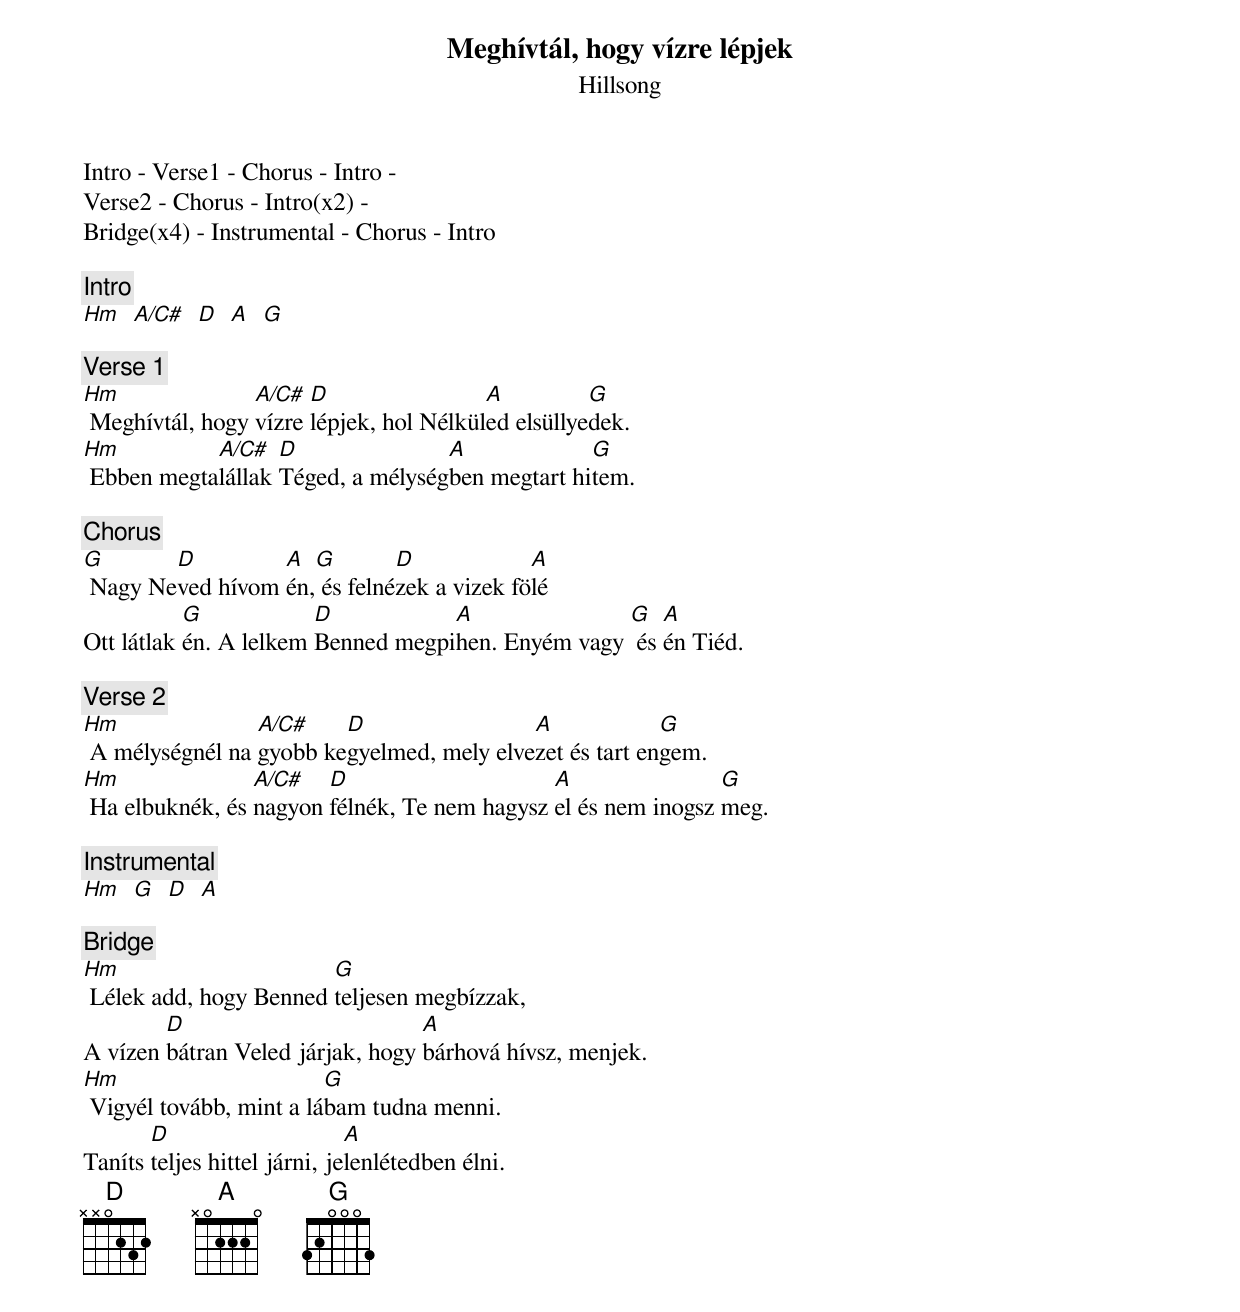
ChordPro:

{title: Meghívtál, hogy vízre lépjek}
{subtitle: Hillsong}


Intro - Verse1 - Chorus - Intro -
Verse2 - Chorus - Intro(x2) -
Bridge(x4) - Instrumental - Chorus - Intro

{c:Intro}
[Hm]  [A/C#]  [D]  [A]  [G]

{c:Verse 1}
[Hm] Meghívtál, hogy [A/C#]vízre [D]lépjek, hol Nélkül[A]ed elsüllye[G]dek.
[Hm] Ebben megta[A/C#]lállak [D]Téged, a mélység[A]ben megtart hi[G]tem.

{c:Chorus}
[G] Nagy Ne[D]ved hívom [A]én,[G] és felné[D]zek a vizek fö[A]lé
Ott látlak [G]én. A lelkem [D]Benned megpi[A]hen. Enyém vagy [G] és [A]én Tiéd.

{c:Verse 2}
[Hm] A mélységnél na [A/C#]gyobb ke[D]gyelmed, mely elve[A]zet és tart en[G]gem.
[Hm] Ha elbuknék, és [A/C#]nagyon [D]félnék, Te nem hagysz [A]el és nem inogsz [G]meg.

{c:Instrumental}
[Hm]  [G]  [D]  [A]

{c:Bridge}
[Hm] Lélek add, hogy Benned [G]teljesen megbízzak,
A vízen [D]bátran Veled járjak, hogy [A]bárhová hívsz, menjek.
[Hm] Vigyél tovább, mint a lá[G]bam tudna menni.
Taníts [D]teljes hittel járni, je[A]lenlétedben élni.
